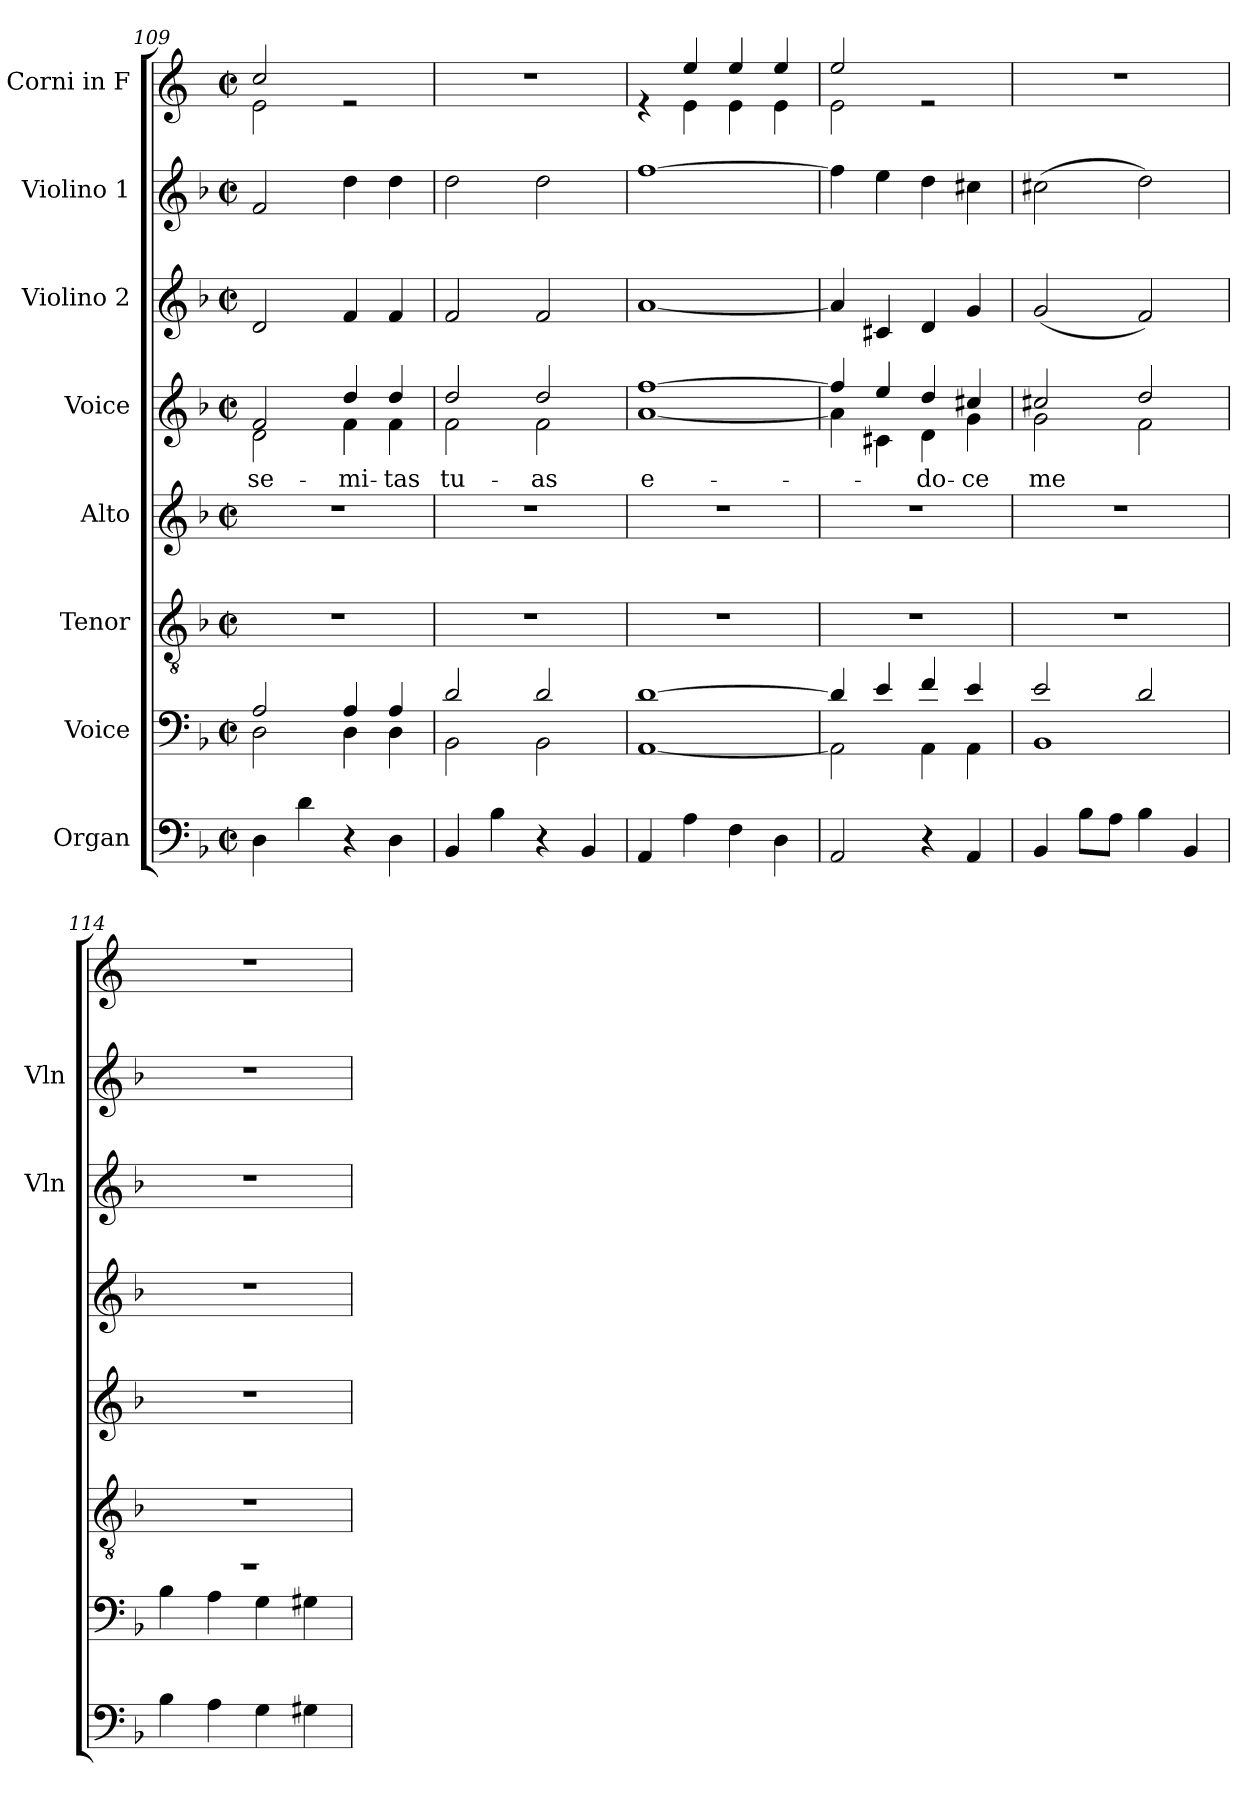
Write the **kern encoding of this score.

**kern	**kern	**kern	**kern	**kern	**text	**kern	**kern	**kern
*part8	*part7	*part6	*part5	*part4	*part4	*part3	*part2	*part1
*staff8	*staff7	*staff6	*staff5	*staff4	*staff4	*staff3	*staff2	*staff1
*I"Organ	*I"Voice	*I"Tenor	*I"Alto	*I"Voice	*	*I"Violino 2	*I"Violino 1	*I"Corni in F
*	*	*	*	*	*	*I'Vln	*I'Vln	*
*clefF4	*clefF4	*clefGv2	*clefG2	*clefG2	*	*clefG2	*clefG2	*clefG2
*	*	*	*	*	*	*	*	*ITrd4c7
*k[b-]	*k[b-]	*k[b-]	*k[b-]	*k[b-]	*	*k[b-]	*k[b-]	*k[b-]
*M2/2	*M2/2	*M2/2	*M2/2	*M2/2	*	*M2/2	*M2/2	*M2/2
*met(c|)	*met(c|)	*met(c|)	*met(c|)	*met(c|)	*	*met(c|)	*met(c|)	*met(c|)
=109	=109	=109	=109	=109	=109	=109	=109	=109
*	*^	*	*	*	*	*	*	*
!	!	!	!	!	!	!LO:LY:b	!	!	!
*	*	*	*	*	*^	*	*	*	*^
4D\	2A/	2D\	1r	1r	2f/	2d\	se-	2d/	2f/	2f/	2A\
4d\	.	.	.	.	.	.	.	.	.	.	.
!	!	!	!	!	!	!	!LO:LY:b	!	!	!	!
4r	4A/	4D\	.	.	4dd/	4f\	-mi-	4f/	4dd\	2re	2ryy
!	!	!	!	!	!	!	!LO:LY:b	!	!	!	!
4D\	4A/	4D\	.	.	4dd/	4f\	-tas	4f/	4dd\	.	.
*	*	*	*	*	*	*	*	*	*	*v	*v
=110	=110	=110	=110	=110	=110	=110	=110	=110	=110	=110
!	!	!	!	!	!	!	!LO:LY:b	!	!	!
4BB-/	2d/	2BB-\	1r	1r	2dd/	2f\	tu-	2f/	2dd\	1r
4B-\	.	.	.	.	.	.	.	.	.	.
!	!	!	!	!	!	!	!LO:LY:b	!	!	!
4r	2d/	2BB-\	.	.	2dd/	2f\	-as	2f/	2dd\	.
4BB-/	.	.	.	.	.	.	.	.	.	.
=111	=111	=111	=111	=111	=111	=111	=111	=111	=111	=111
!	!	!	!	!	!	!	!LO:LY:b	!	!	!
*	*	*	*	*	*	*	*	*	*	*^
4AA/	[1d	[1AA	1r	1r	[1ff	[1a	e-	[1a	[1ff	4re	4ryy
4A\	.	.	.	.	.	.	.	.	.	4a/	4A\
4F\	.	.	.	.	.	.	.	.	.	4a/	4A\
4D\	.	.	.	.	.	.	.	.	.	4a/	4A\
=112	=112	=112	=112	=112	=112	=112	=112	=112	=112	=112	=112
2AA/	4d/]	2AA\]	1r	1r	4ff/]	4a\]	.	4a/]	4ff\]	2a/	2A\
.	4e/	.	.	.	4ee/	4c#X\	.	4c#X/	4ee\	.	.
!	!	!	!	!	!	!	!LO:LY:b	!	!	!	!
4r	4f/	4AA\	.	.	4dd/	4d\	-do-	4d/	4dd\	2re	2ryy
!	!	!	!	!	!	!	!LO:LY:b	!	!	!	!
4AA/	4e/	4AA\	.	.	4cc#X/	4g\	-ce	4g/	4cc#X\	.	.
*	*	*	*	*	*	*	*	*	*	*v	*v
=113	=113	=113	=113	=113	=113	=113	=113	=113	=113	=113
!	!	!	!	!	!	!	!LO:LY:b	!	!	!
4BB-/	2e/	1BB-	1r	1r	2cc#X/	2g\	me	(2g/	(2cc#X\	1r
8B-\L	.	.	.	.	.	.	.	.	.	.
8A\J	.	.	.	.	.	.	.	.	.	.
4B-\	2d/	.	.	.	2dd/	2f\	.	2f/)	2dd\)	.
4BB-/	.	.	.	.	.	.	.	.	.	.
*	*	*	*	*	*v	*v	*	*	*	*
=114	=114	=114	=114	=114	=114	=114	=114	=114	=114
4B-\	1r	4B-\	1r	1r	1r	.	1r	1r	1r
4A\	.	4A\	.	.	.	.	.	.	.
4G\	.	4G\	.	.	.	.	.	.	.
4G#X\	.	4G#X\	.	.	.	.	.	.	.
*	*v	*v	*	*	*	*	*	*	*
=	=	=	=	=	=	=	=	=
*-	*-	*-	*-	*-	*-	*-	*-	*-
